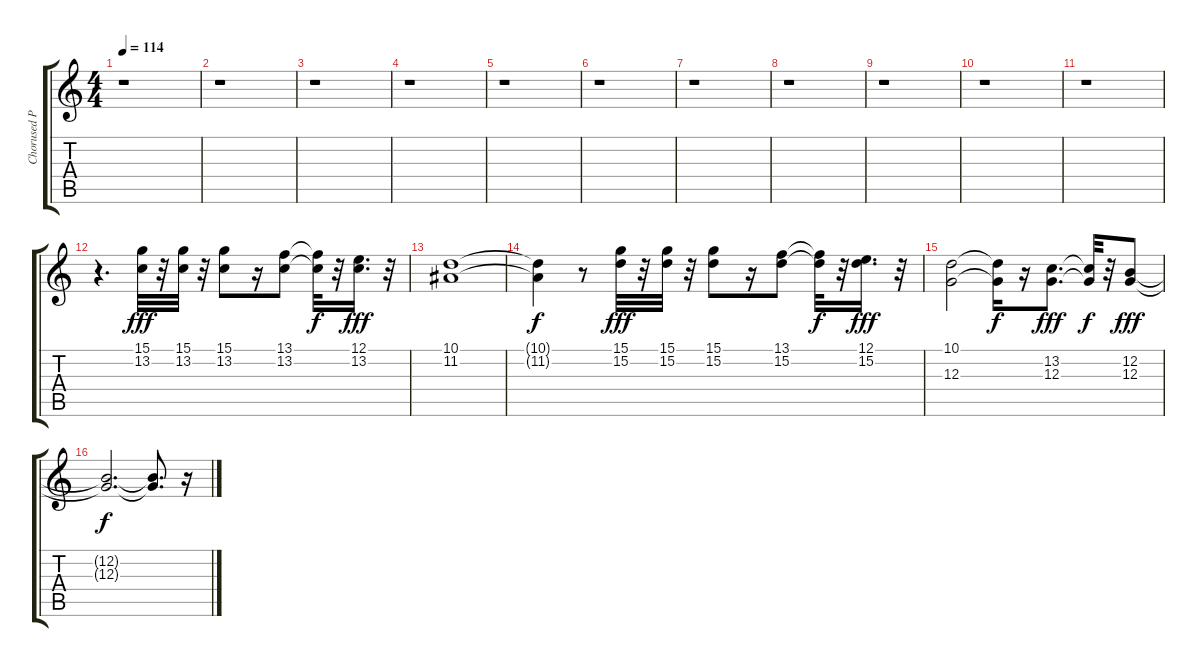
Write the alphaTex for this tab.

\track ("Chorused Piano" "Chorused P") {instrument electricpiano2}
\staff {score tabs}
\tuning (E4 B3 G3 D3 A2 E2) {hide}
\ts (4 4)
\tempo 114
\clef g2
\ks c
r.1{dy fff} |
r.1 |
r.1 |
r.1 |
r.1 |
r.1 |
r.1 |
r.1 |
r.1 |
r.1 |
r.1 |
r.4{d} (15.1 13.2).32 r.32 (15.1 13.2).32 r.32 (15.1 13.2).8 r.16 (13.1 13.2).8 (13.1{t} 13.2{t}).32{dy f} r.32 (12.1 13.2).16{d dy fff} r.32 |
(10.1 11.2).1 |
(10.1{t} 11.2{t}).4{dy f} r.8 (15.1 15.2).32{dy fff} r.32 (15.1 15.2).32 r.32 (15.1 15.2).8 r.16 (13.1 15.2).8 (13.1{t} 15.2{t}).32{dy f} r.32 (12.1 15.2).16{d dy fff} r.32 |
(10.1 12.3).2 (10.1{t} 12.3{t}).16{dy f} r.16 (13.2 12.3).8{d dy fff} (13.2{t} 12.3{t}).32{dy f} r.32 (12.2 12.3).8{dy fff} |
(12.2{t} 12.3{t}).2{d dy f} (12.2{t} 12.3{t}).8{d} r.16
